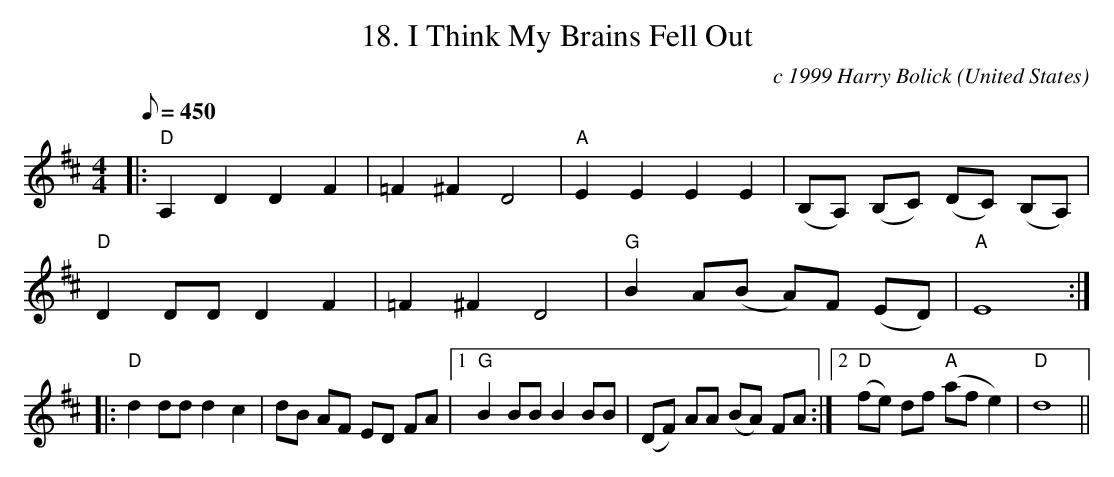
X:1
T:18. I Think My Brains Fell Out
C:c 1999 Harry Bolick
O:United States
M:4/4
L:1/8
Q:450
K:D
|: "D" A,2 D2 D2 F2 | =F2 ^F2 D4 | "A" E2 E2 E2 E2 | (B,A,) (B,C) (DC) (B,A,) |
"D" D2 DD D2 F2 | =F2 ^F2 D4 | "G" B2 A(B A)F (ED) | "A" E8 :|
|:"D" d2 dd d2c2 | dB AF ED FA | [1 "G" B2 BB B2 BB| (DF) AA (BA) FA :|[2 "D" (fe) df "A" (af e2) | "D"d8 ||
